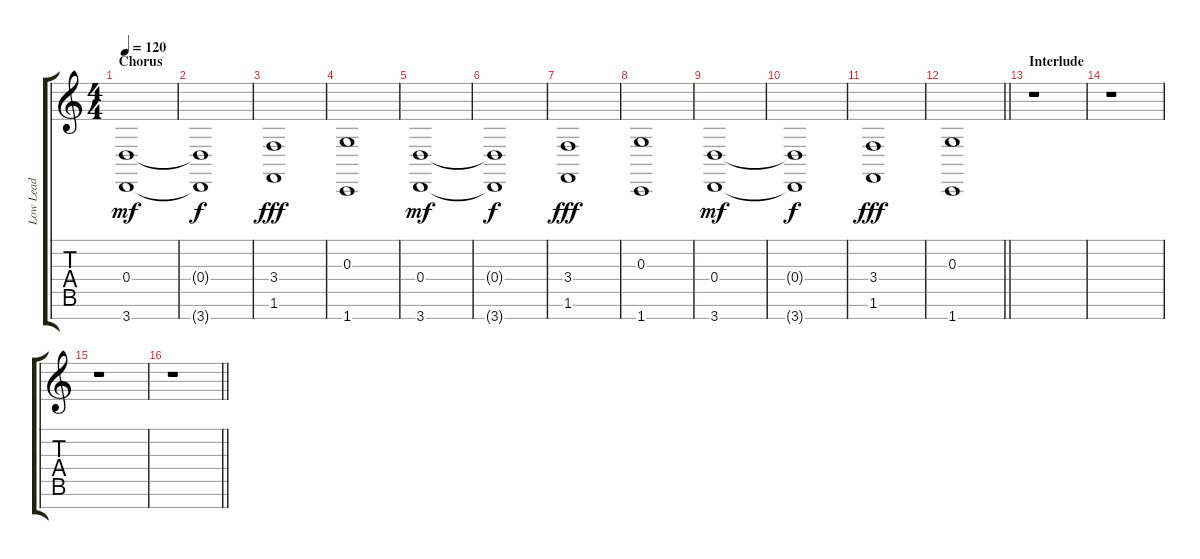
\track ("Low Lead" "Low Lead") {instrument lead3calliope}
\staff {score tabs}
\tuning (E4 B3 G3 D3 A2 E2 B1) {hide}
\ts (4 4)
\section ("" "Chorus")
\tempo 120
\clef g2
\ks c
(0.4 3.7).1{dy mf} |
(0.4{t} 3.7{t}).1{dy f} |
(3.4 1.6).1{dy fff} |
(0.3 1.7).1 |
(0.4 3.7).1{dy mf} |
(0.4{t} 3.7{t}).1{dy f} |
(3.4 1.6).1{dy fff} |
(0.3 1.7).1 |
(0.4 3.7).1{dy mf} |
(0.4{t} 3.7{t}).1{dy f} |
(3.4 1.6).1{dy fff} |
\barLineRight lightlight
(0.3 1.7).1 |
\section ("" "Interlude")
r.1 |
r.1 |
r.1 |
\barLineRight lightlight
r.1
